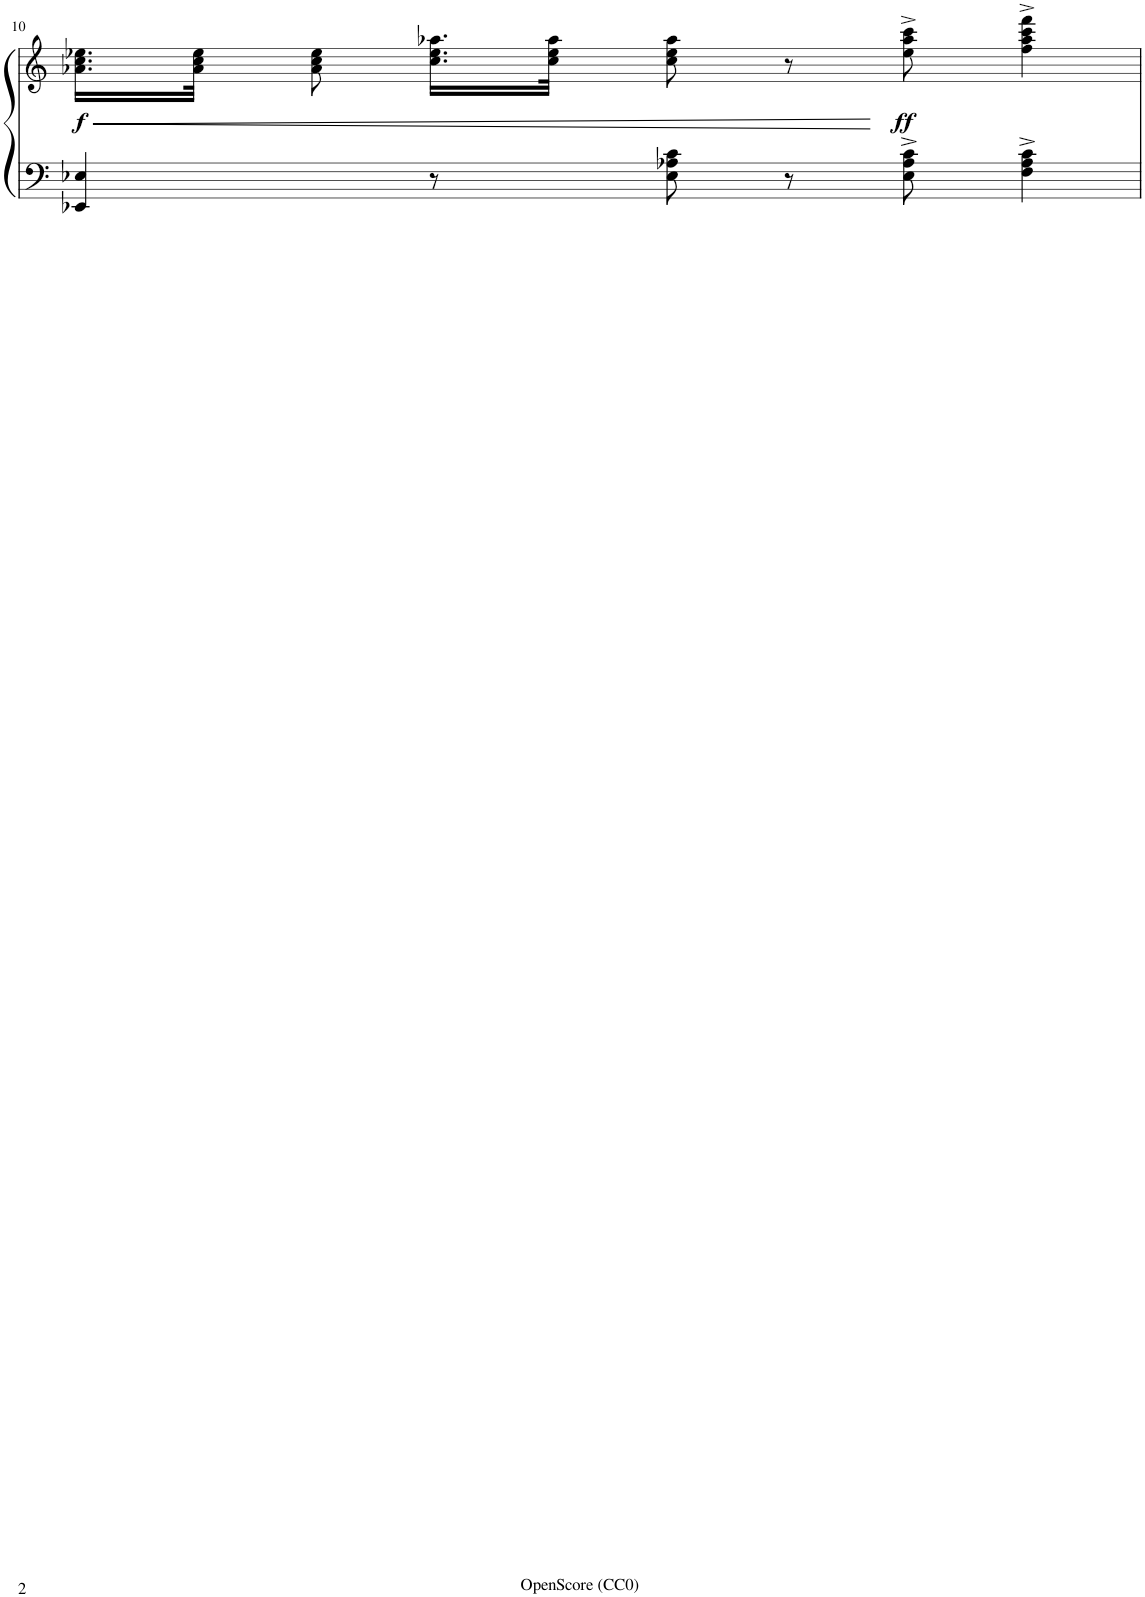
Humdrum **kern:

**kern	**kern	**dynam	**kern
*part2	*part2	*part2	*part1
*staff3	*staff2	*staff2/3	*staff1
*I"Piano	*	*	*I"Chant Voice
*I'Pno	*	*	*
!!LO:PB:g=z
*clefF4	*clefG2	*	*clefG2
*k[]	*k[]	*	*k[]
*M4/4	*M4/4	*	*M4/4
*met(c)	*met(c)	*	*met(c)
=10	=10	=10	=10
!	!	!LO:HP:b	!
!	!	!LO:DY:n=1:b	!
4EE-X/ 4E-X/	16.a-X\ 16.cc\ 16.ee-X\LL	< f	1r
.	32a-\ 32cc\ 32ee-\JJk	.	.
.	8a-\ 8cc\ 8ee-\	.	.
8r	16.cc\ 16.ee-\ 16.aa-X\LL	.	.
.	32cc\ 32ee-\ 32aa-\JJk	.	.
8E-\ 8A-X\ 8c\	8cc\ 8ee-\ 8aa-\	.	.
8r	8r	.	.
!	!	!LO:DY:n=2:b	!
8E-\^ 8A-\^ 8c\^	8ee-\^ 8aa-\^ 8ccc\^	[ ff	.
4F\^ 4A-\^ 4c\^	4ff\^ 4aa-\^ 4ccc\^ 4fff\^	.	.
=	=	=	=
*-	*-	*-	*-
